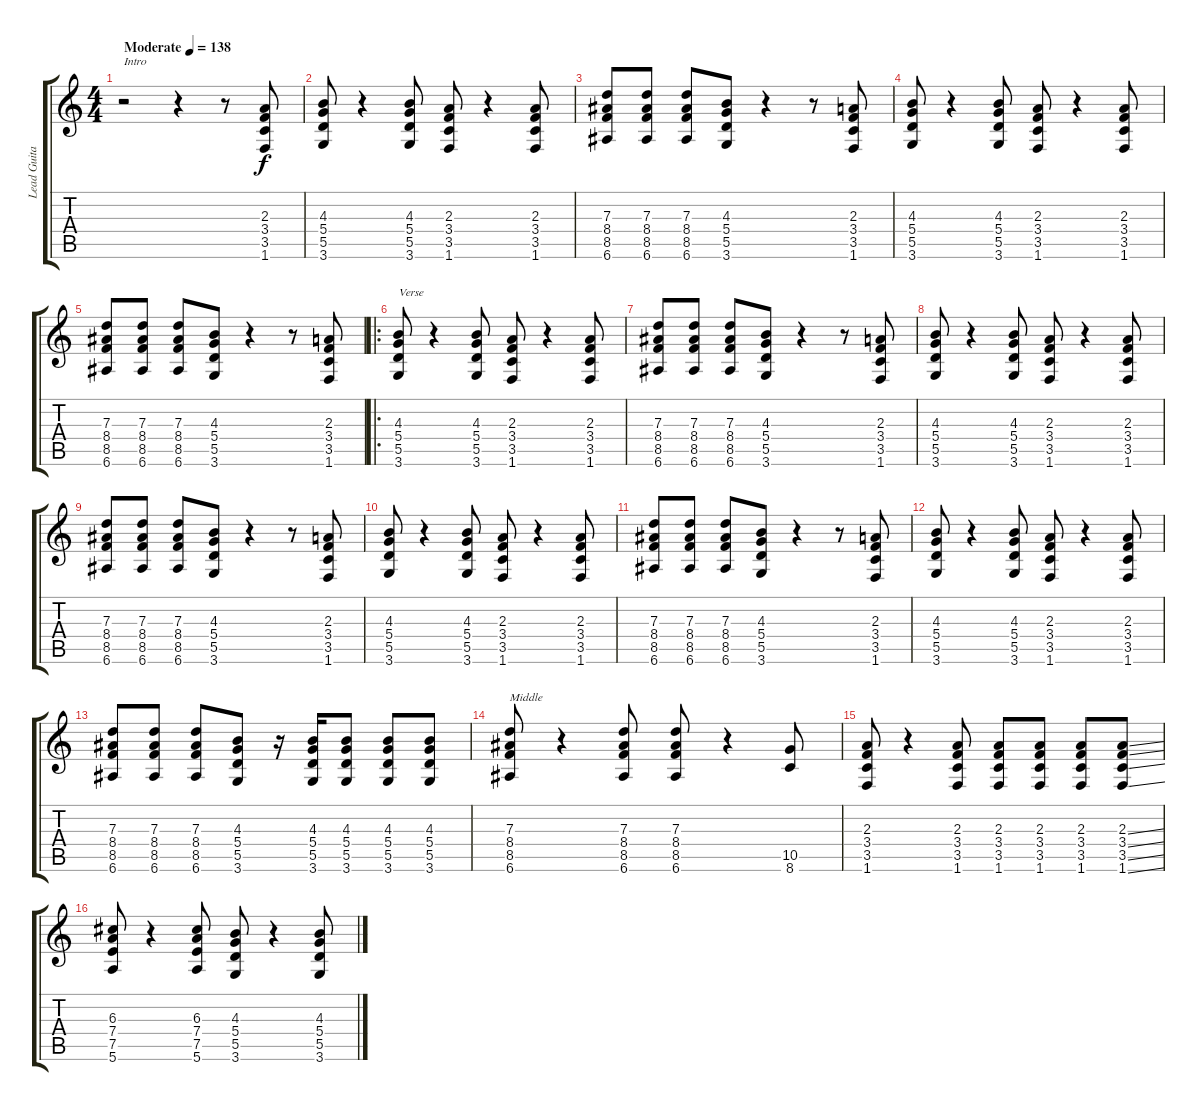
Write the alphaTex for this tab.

\track ("Lead Guitar" "Lead Guita") {instrument overdrivenguitar}
\staff {score tabs}
\tuning (E4 B3 G3 D3 A2 E2) {hide}
\ts (4 4)
\tempo (138 "Moderate")
\clef g2
\ks c
r.2{txt "Intro" dy f instrument overdrivenguitar} r.4 r.8 (2.3 3.4 3.5 1.6).8 |
(4.3 5.4 5.5 3.6).8 r.4 (4.3 5.4 5.5 3.6).8 (2.3 3.4 3.5 1.6).8 r.4 (2.3 3.4 3.5 1.6).8 |
(7.3 8.4 8.5 6.6).8 (7.3 8.4 8.5 6.6).8 (7.3 8.4 8.5 6.6).8 (4.3 5.4 5.5 3.6).8 r.4 r.8 (2.3 3.4 3.5 1.6).8 |
(4.3 5.4 5.5 3.6).8 r.4 (4.3 5.4 5.5 3.6).8 (2.3 3.4 3.5 1.6).8 r.4 (2.3 3.4 3.5 1.6).8 |
(7.3 8.4 8.5 6.6).8 (7.3 8.4 8.5 6.6).8 (7.3 8.4 8.5 6.6).8 (4.3 5.4 5.5 3.6).8 r.4 r.8 (2.3 3.4 3.5 1.6).8 |
\ro
(4.3 5.4 5.5 3.6).8{txt "Verse"} r.4 (4.3 5.4 5.5 3.6).8 (2.3 3.4 3.5 1.6).8 r.4 (2.3 3.4 3.5 1.6).8 |
(7.3 8.4 8.5 6.6).8 (7.3 8.4 8.5 6.6).8 (7.3 8.4 8.5 6.6).8 (4.3 5.4 5.5 3.6).8 r.4 r.8 (2.3 3.4 3.5 1.6).8 |
(4.3 5.4 5.5 3.6).8 r.4 (4.3 5.4 5.5 3.6).8 (2.3 3.4 3.5 1.6).8 r.4 (2.3 3.4 3.5 1.6).8 |
(7.3 8.4 8.5 6.6).8 (7.3 8.4 8.5 6.6).8 (7.3 8.4 8.5 6.6).8 (4.3 5.4 5.5 3.6).8 r.4 r.8 (2.3 3.4 3.5 1.6).8 |
(4.3 5.4 5.5 3.6).8 r.4 (4.3 5.4 5.5 3.6).8 (2.3 3.4 3.5 1.6).8 r.4 (2.3 3.4 3.5 1.6).8 |
(7.3 8.4 8.5 6.6).8 (7.3 8.4 8.5 6.6).8 (7.3 8.4 8.5 6.6).8 (4.3 5.4 5.5 3.6).8 r.4 r.8 (2.3 3.4 3.5 1.6).8 |
(4.3 5.4 5.5 3.6).8 r.4 (4.3 5.4 5.5 3.6).8 (2.3 3.4 3.5 1.6).8 r.4 (2.3 3.4 3.5 1.6).8 |
(7.3 8.4 8.5 6.6).8 (7.3 8.4 8.5 6.6).8 (7.3 8.4 8.5 6.6).8 (4.3 5.4 5.5 3.6).8 r.16 (4.3 5.4 5.5 3.6).16 (4.3 5.4 5.5 3.6).8 (4.3 5.4 5.5 3.6).8 (4.3 5.4 5.5 3.6).8 |
(7.3 8.4 8.5 6.6).8{txt "Middle"} r.4 (7.3 8.4 8.5 6.6).8 (7.3 8.4 8.5 6.6).8 r.4 (10.5 8.6).8 |
(2.3 3.4 3.5 1.6).8 r.4 (2.3 3.4 3.5 1.6).8 (2.3 3.4 3.5 1.6).8 (2.3 3.4 3.5 1.6).8 (2.3 3.4 3.5 1.6).8 (2.3{ss} 3.4{ss} 3.5{ss} 1.6{ss}).8 |
(6.3 7.4 7.5 5.6).8 r.4 (6.3 7.4 7.5 5.6).8 (4.3 5.4 5.5 3.6).8 r.4 (4.3 5.4 5.5 3.6).8
